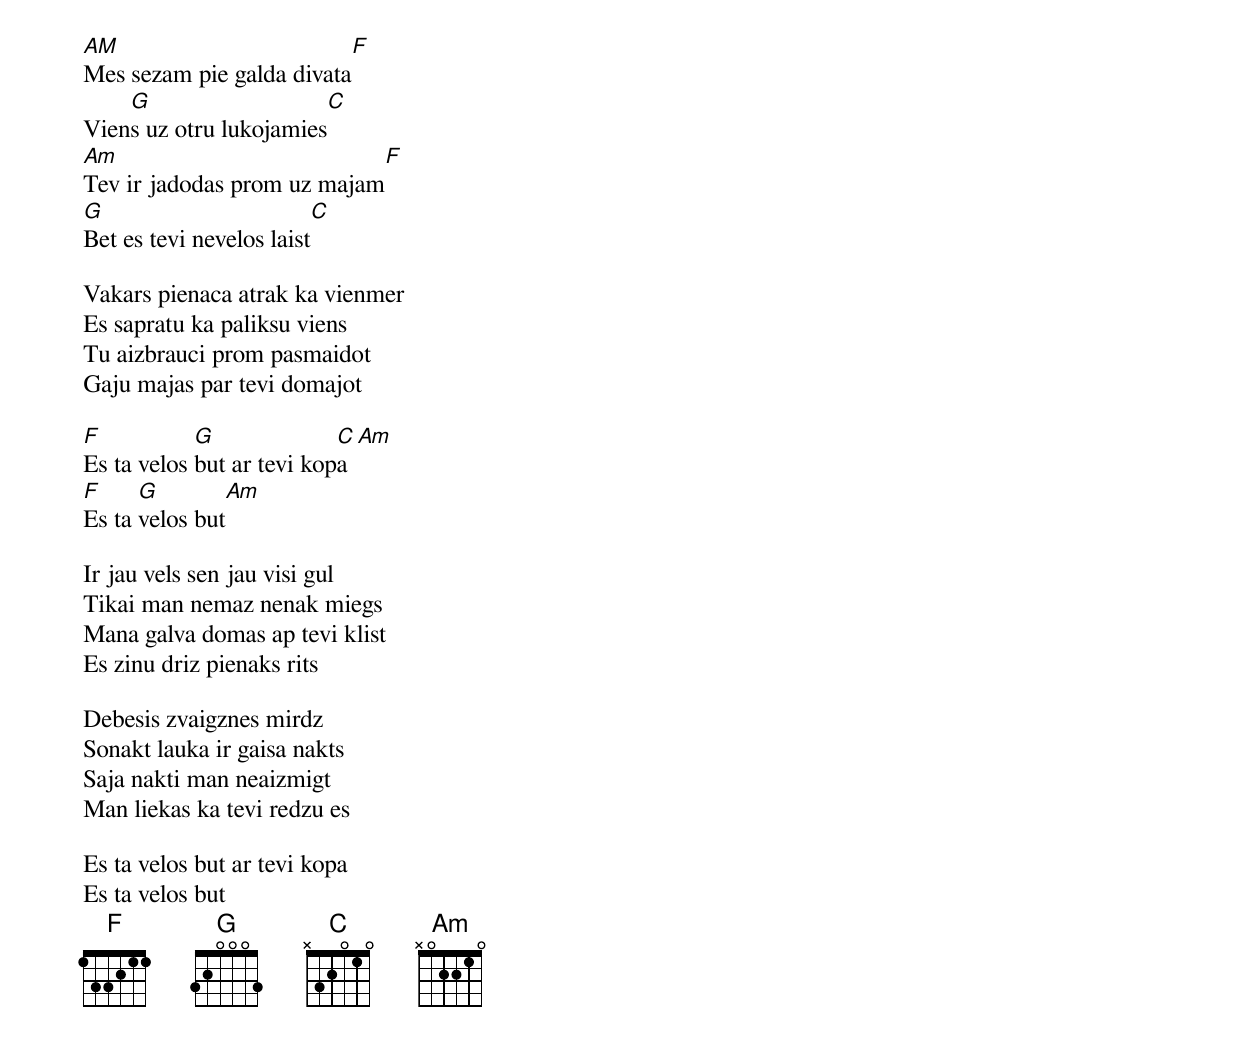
AM                                 F
Mes sezam pie galda divata
    G                        C
Viens uz otru lukojamies
Am                                F
Tev ir jadodas prom uz majam
G                          C
Bet es tevi nevelos laist

Vakars pienaca atrak ka vienmer
Es sapratu ka paliksu viens
Tu aizbrauci prom pasmaidot
Gaju majas par tevi domajot

F           G              C           Am
Es ta velos but ar tevi kopa
F     G             Am
Es ta velos but

Ir jau vels sen jau visi gul
Tikai man nemaz nenak miegs
Mana galva domas ap tevi klist
Es zinu driz pienaks rits

Debesis zvaigznes mirdz
Sonakt lauka ir gaisa nakts
Saja nakti man neaizmigt
Man liekas ka tevi redzu es

Es ta velos but ar tevi kopa
Es ta velos but
